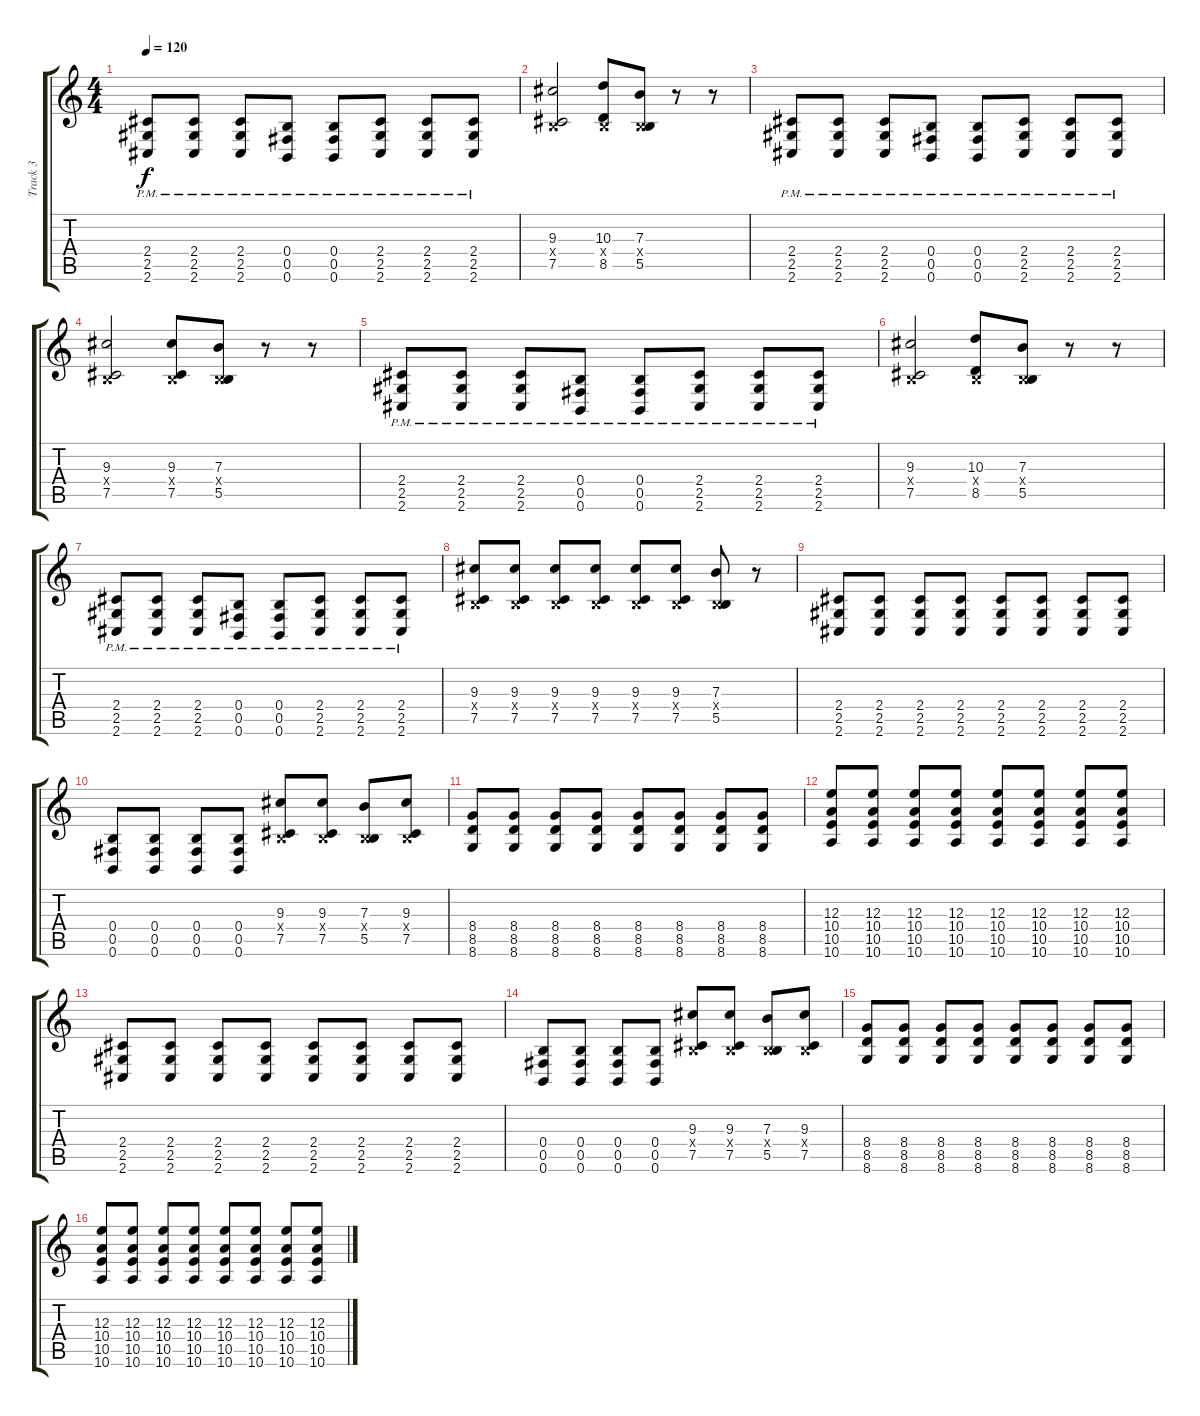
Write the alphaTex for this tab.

\track ("Track 3" "Track 3") {instrument distortionguitar}
\staff {score tabs}
\tuning (Db4 Ab3 E3 B2 Gb2 B1) {hide}
\ts (4 4)
\tempo 120
\clef g2
\ks c
(2.4{pm} 2.5 2.6).8{dy f} (2.4{pm} 2.5 2.6).8 (2.4{pm} 2.5 2.6).8 (0.4{pm} 0.5 0.6).8 (0.4{pm} 0.5 0.6).8 (2.4{pm} 2.5 2.6).8 (2.4{pm} 2.5 2.6).8 (2.4{pm} 2.5 2.6).8 |
(9.3 0.4{x} 7.5).2 (10.3 0.4{x} 8.5).8 (7.3 0.4{x} 5.5).8 r.8 r.8 |
(2.4{pm} 2.5 2.6).8 (2.4{pm} 2.5 2.6).8 (2.4{pm} 2.5 2.6).8 (0.4{pm} 0.5 0.6).8 (0.4{pm} 0.5 0.6).8 (2.4{pm} 2.5 2.6).8 (2.4{pm} 2.5 2.6).8 (2.4{pm} 2.5 2.6).8 |
(9.3 0.4{x} 7.5).2 (9.3 0.4{x} 7.5).8 (7.3 0.4{x} 5.5).8 r.8 r.8 |
(2.4{pm} 2.5 2.6).8 (2.4{pm} 2.5 2.6).8 (2.4{pm} 2.5 2.6).8 (0.4{pm} 0.5 0.6).8 (0.4{pm} 0.5 0.6).8 (2.4{pm} 2.5 2.6).8 (2.4{pm} 2.5 2.6).8 (2.4{pm} 2.5 2.6).8 |
(9.3 0.4{x} 7.5).2 (10.3 0.4{x} 8.5).8 (7.3 0.4{x} 5.5).8 r.8 r.8 |
(2.4{pm} 2.5 2.6).8 (2.4{pm} 2.5 2.6).8 (2.4{pm} 2.5 2.6).8 (0.4{pm} 0.5 0.6).8 (0.4{pm} 0.5 0.6).8 (2.4{pm} 2.5 2.6).8 (2.4{pm} 2.5 2.6).8 (2.4{pm} 2.5 2.6).8 |
(9.3 0.4{x} 7.5).8 (9.3 0.4{x} 7.5).8 (9.3 0.4{x} 7.5).8 (9.3 0.4{x} 7.5).8 (9.3 0.4{x} 7.5).8 (9.3 0.4{x} 7.5).8 (7.3 0.4{x} 5.5).8 r.8 |
(2.4 2.5 2.6).8 (2.4 2.5 2.6).8 (2.4 2.5 2.6).8 (2.4 2.5 2.6).8 (2.4 2.5 2.6).8 (2.4 2.5 2.6).8 (2.4 2.5 2.6).8 (2.4 2.5 2.6).8 |
(0.4 0.5 0.6).8 (0.4 0.5 0.6).8 (0.4 0.5 0.6).8 (0.4 0.5 0.6).8 (9.3 0.4{x} 7.5).8 (9.3 0.4{x} 7.5).8 (7.3 0.4{x} 5.5).8 (9.3 0.4{x} 7.5).8 |
(8.4 8.5 8.6).8 (8.4 8.5 8.6).8 (8.4 8.5 8.6).8 (8.4 8.5 8.6).8 (8.4 8.5 8.6).8 (8.4 8.5 8.6).8 (8.4 8.5 8.6).8 (8.4 8.5 8.6).8 |
(12.3 10.4 10.5 10.6).8 (12.3 10.4 10.5 10.6).8 (12.3 10.4 10.5 10.6).8 (12.3 10.4 10.5 10.6).8 (12.3 10.4 10.5 10.6).8 (12.3 10.4 10.5 10.6).8 (12.3 10.4 10.5 10.6).8 (12.3 10.4 10.5 10.6).8 |
(2.4 2.5 2.6).8 (2.4 2.5 2.6).8 (2.4 2.5 2.6).8 (2.4 2.5 2.6).8 (2.4 2.5 2.6).8 (2.4 2.5 2.6).8 (2.4 2.5 2.6).8 (2.4 2.5 2.6).8 |
(0.4 0.5 0.6).8 (0.4 0.5 0.6).8 (0.4 0.5 0.6).8 (0.4 0.5 0.6).8 (9.3 0.4{x} 7.5).8 (9.3 0.4{x} 7.5).8 (7.3 0.4{x} 5.5).8 (9.3 0.4{x} 7.5).8 |
(8.4 8.5 8.6).8 (8.4 8.5 8.6).8 (8.4 8.5 8.6).8 (8.4 8.5 8.6).8 (8.4 8.5 8.6).8 (8.4 8.5 8.6).8 (8.4 8.5 8.6).8 (8.4 8.5 8.6).8 |
(12.3 10.4 10.5 10.6).8 (12.3 10.4 10.5 10.6).8 (12.3 10.4 10.5 10.6).8 (12.3 10.4 10.5 10.6).8 (12.3 10.4 10.5 10.6).8 (12.3 10.4 10.5 10.6).8 (12.3 10.4 10.5 10.6).8 (12.3 10.4 10.5 10.6).8
